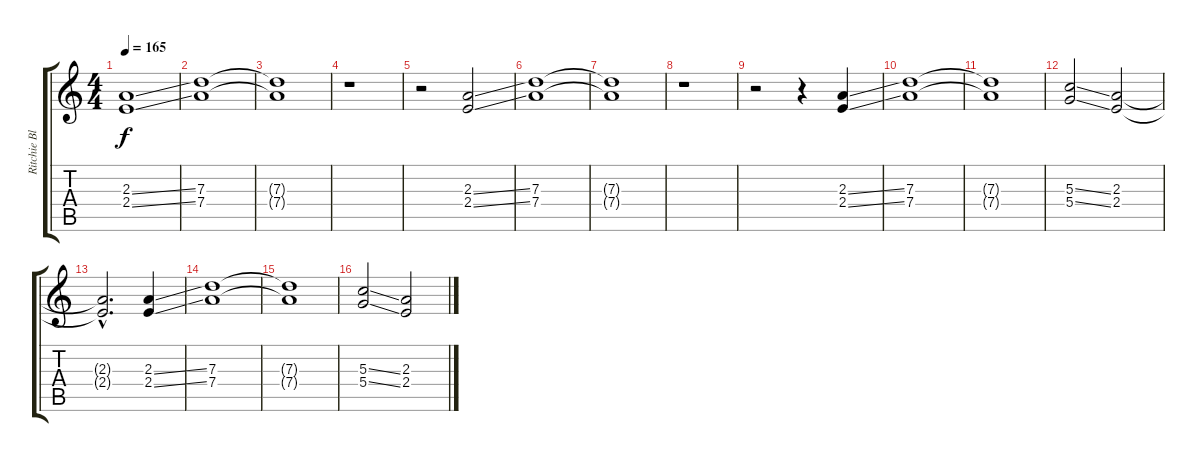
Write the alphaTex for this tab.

\track ("Ritchie Blackmore" "Ritchie Bl") {instrument distortionguitar}
\staff {score tabs}
\tuning (E4 B3 G3 D3 A2 E2) {hide}
\ts (4 4)
\tempo 165
\clef g2
\ks c
(2.3{ss} 2.4{ss}).1{dy f instrument distortionguitar} |
(7.3 7.4).1 |
(7.3{t} 7.4{t}).1 |
r.1 |
r.2 (2.3{ss} 2.4{ss}).2 |
(7.3 7.4).1 |
(7.3{t} 7.4{t}).1 |
r.1 |
r.2 r.4 (2.3{ss} 2.4{ss}).4 |
(7.3 7.4).1 |
(7.3{t} 7.4{t}).1 |
(5.3{ss} 5.4{ss}).2 (2.3 2.4).2 |
(2.3{hac t} 2.4{hac t}).2{d} (2.3{ss} 2.4{ss}).4 |
(7.3 7.4).1 |
(7.3{t} 7.4{t}).1 |
(5.3{ss} 5.4{ss}).2 (2.3 2.4).2
